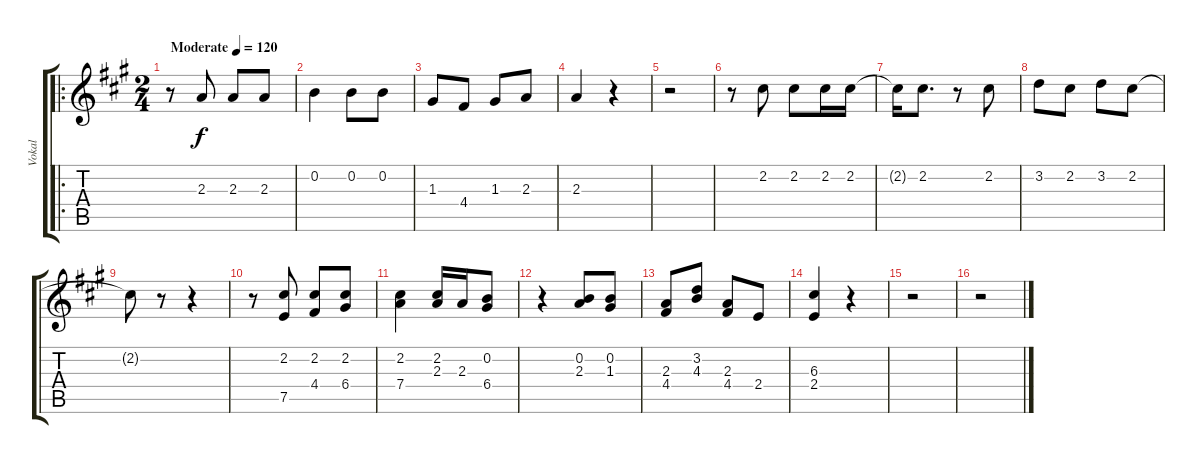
\track ("Vokal" "Vokal") {instrument acousticguitarsteel}
\staff {score tabs}
\tuning (E4 B3 G3 D3 A2 E2) {hide}
\ro
\ts (2 4)
\tempo (120 "Moderate")
\clef g2
\ks a
r.8{dy f instrument acousticguitarsteel} 2.3.8 2.3.8 2.3.8 |
0.2.4 0.2.8 0.2.8 |
1.3.8 4.4.8 1.3.8 2.3.8 |
2.3.4 r.4 |
r.2 |
r.8 2.2.8 2.2.8 2.2.16 2.2.16 |
2.2{t}.16 2.2.8{d} r.8 2.2.8 |
3.2.8 2.2.8 3.2.8 2.2.8 |
2.2{t}.8 r.8 r.4 |
r.8 (2.2 7.5).8 (2.2 4.4).8 (2.2 6.4).8 |
(2.2 7.4).4 (2.2 2.3).16 2.3.16 (0.2 6.4).8 |
r.4 (0.2 2.3).8 (0.2 1.3).8 |
(2.3 4.4).8 (3.2 4.3).8 (2.3 4.4).8 2.4.8 |
(6.3 2.4).4 r.4 |
r.2 |
r.2
